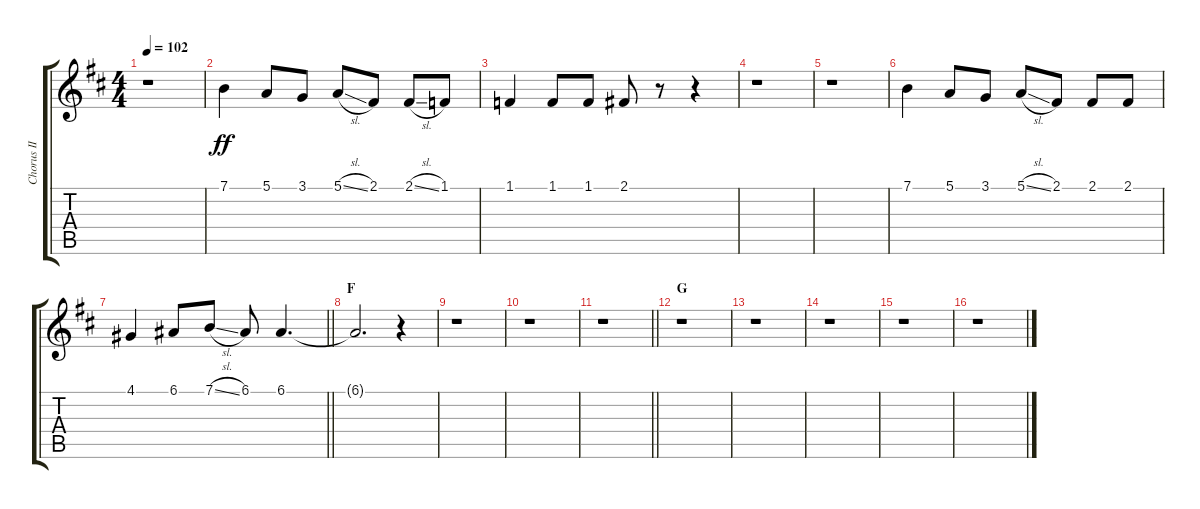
\track ("Chorus II" "Chorus II") {instrument voiceoohs}
\staff {score tabs}
\tuning (E4 B3 G3 D3 A2 E2) {hide}
\ts (4 4)
\tempo 102
\clef g2
\ks d
r.1{dy ff} |
7.1.4 5.1.8 3.1.8 5.1{sl}.8 2.1.8 2.1{sl}.8 1.1.8 |
1.1.4 1.1.8 1.1.8 2.1.8 r.8 r.4 |
r.1 |
r.1 |
7.1.4 5.1.8 3.1.8 5.1{sl}.8 2.1.8 2.1.8 2.1.8 |
\barLineRight lightlight
4.1.4 6.1.8 7.1{sl}.8 6.1.8 6.1.4{d} |
\section ("" "F")
6.1{t}.2{d} r.4 |
r.1 |
r.1 |
\barLineRight lightlight
r.1 |
\section ("" "G")
r.1 |
r.1 |
r.1 |
r.1 |
r.1
